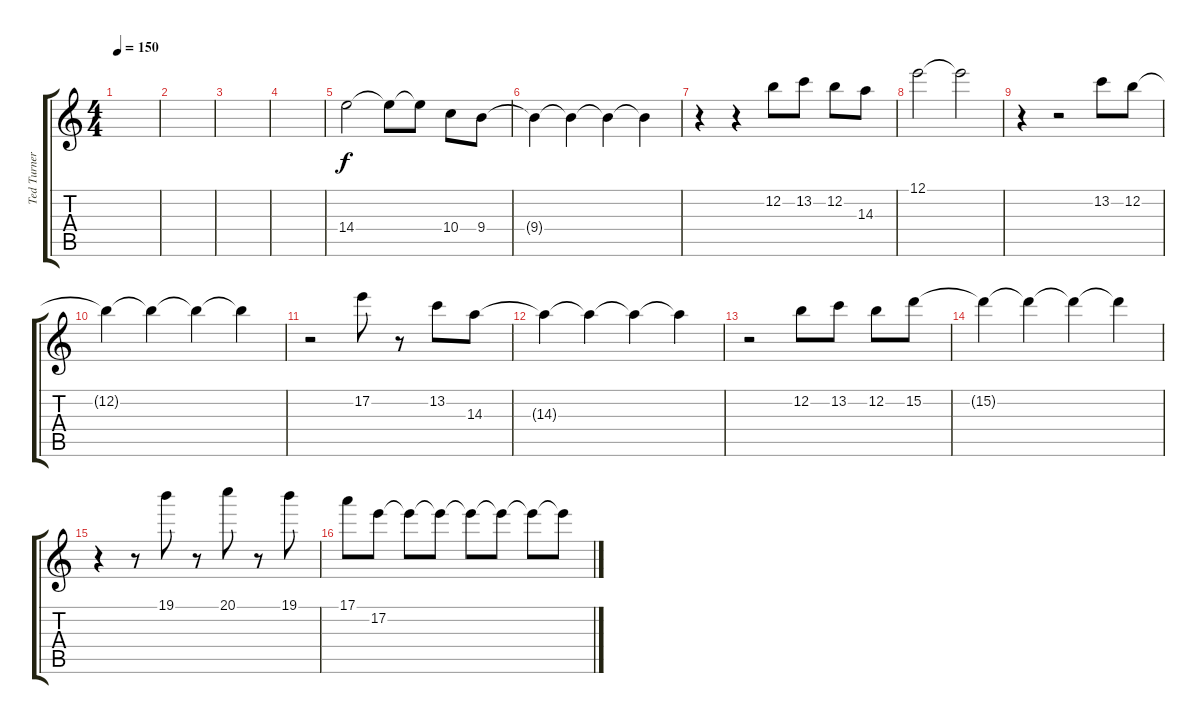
\track ("Ted Turner (solo guitar)" "Ted Turner") {instrument electricguitarjazz}
\staff {score tabs}
\tuning (E4 B3 G3 D3 A2 E2) {hide}
\ts (4 4)
\tempo 150
\clef g2
\ks c
|
|
|
|
14.4.2{volume 16} 14.4{t}.8 14.4{t}.8 10.4.8 9.4.8 |
9.4{t}.4 9.4{t}.4 9.4{t}.4 9.4{t}.4 |
r.4 r.4 12.2.8 13.2.8 12.2.8 14.3.8 |
12.1.2 12.1{t}.2 |
r.4 r.2 13.2.8 12.2.8 |
12.2{t}.4 12.2{t}.4 12.2{t}.4 12.2{t}.4 |
r.2 17.2.8 r.8 13.2.8 14.3.8 |
14.3{t}.4 14.3{t}.4 14.3{t}.4 14.3{t}.4 |
r.2 12.2.8 13.2.8 12.2.8 15.2.8 |
15.2{t}.4 15.2{t}.4 15.2{t}.4 15.2{t}.4 |
r.4 r.8 19.1.8 r.8 20.1.8 r.8 19.1.8 |
17.1.8 17.2.8 17.2{t}.8 17.2{t}.8 17.2{t}.8 17.2{t}.8 17.2{t}.8 17.2{t}.8
